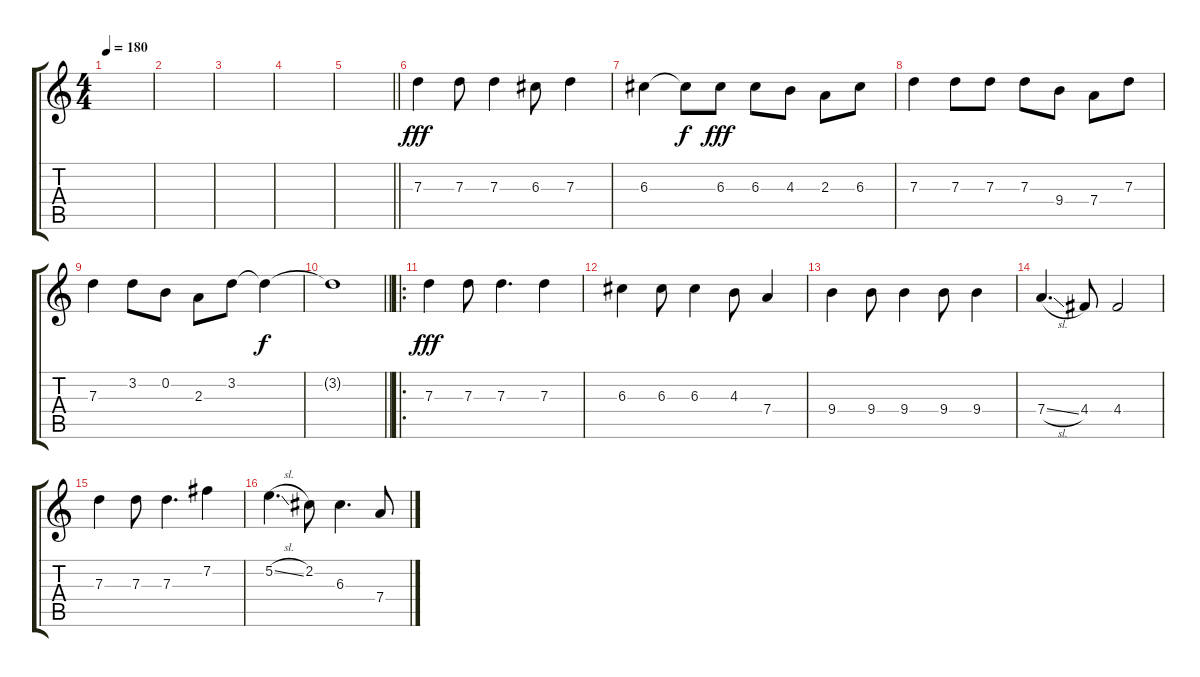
\track "" {instrument overdrivenguitar}
\staff {score tabs}
\tuning (E4 B3 G3 D3 A2 E2) {hide}
\ts (4 4)
\tempo 180
\clef g2
\ks c
|
|
|
|
\barLineRight lightlight
|
\section ("" "")
7.3.4{dy fff} 7.3.8 7.3.4 6.3.8 7.3.4 |
6.3.4 6.3{t}.8{dy f} 6.3.8{dy fff} 6.3.8 4.3.8 2.3.8 6.3.8 |
7.3.4 7.3.8 7.3.8 7.3.8 9.4.8 7.4.8 7.3.8 |
7.3.4 3.2.8 0.2.8 2.3.8 3.2.8 3.2{t}.4{dy f} |
\barLineRight lightlight
3.2{t}.1 |
\ro
\section ("" "")
7.3.4{dy fff} 7.3.8 7.3.4{d} 7.3.4 |
6.3.4 6.3.8 6.3.4 4.3.8 7.4.4 |
9.4.4 9.4.8 9.4.4 9.4.8 9.4.4 |
7.4{sl}.4{d} 4.4.8 4.4.2 |
7.3.4 7.3.8 7.3.4{d} 7.2.4 |
5.2{sl}.4{d} 2.2.8 6.3.4{d} 7.4.8
